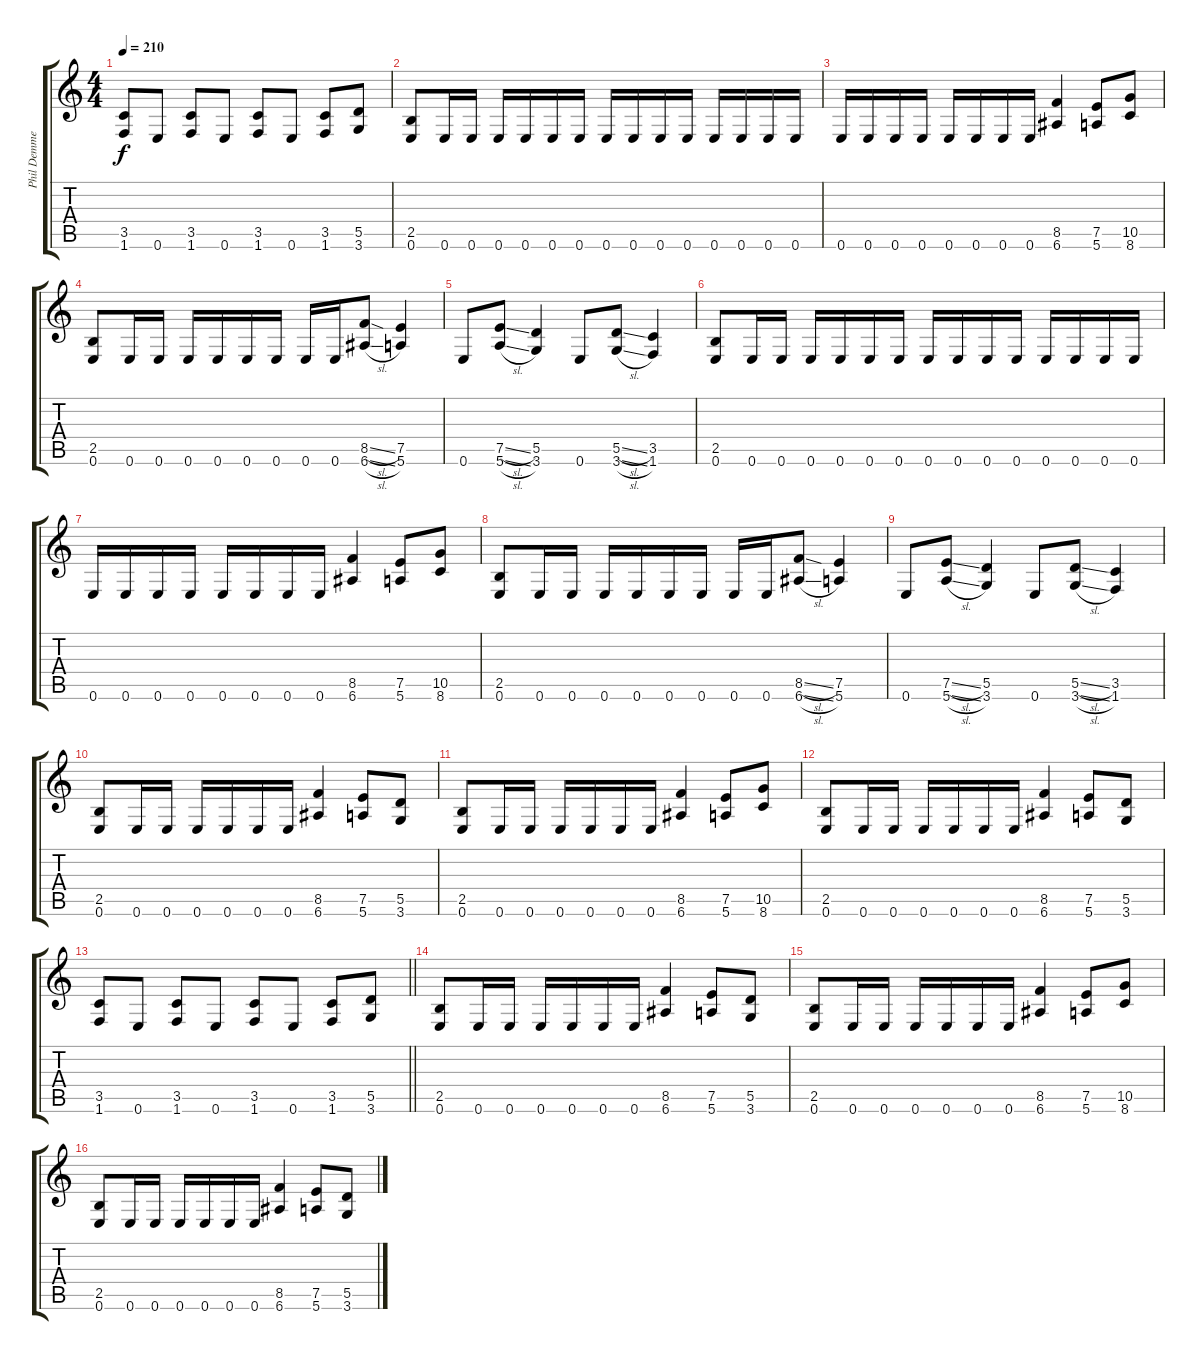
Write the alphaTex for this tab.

\track ("Phil Demmel" "Phil Demme") {instrument distortionguitar}
\staff {score tabs}
\tuning (E4 B3 G3 D3 A2 E2) {hide}
\ts (4 4)
\tempo 210
\clef g2
\ks c
(3.5 1.6).8{dy f} 0.6.8 (3.5 1.6).8 0.6.8 (3.5 1.6).8 0.6.8 (3.5 1.6).8 (5.5 3.6).8 |
(2.5 0.6).8 0.6.16 0.6.16 0.6.16 0.6.16 0.6.16 0.6.16 0.6.16 0.6.16 0.6.16 0.6.16 0.6.16 0.6.16 0.6.16 0.6.16 |
0.6.16 0.6.16 0.6.16 0.6.16 0.6.16 0.6.16 0.6.16 0.6.16 (8.5 6.6).4 (7.5 5.6).8 (10.5 8.6).8 |
(2.5 0.6).8 0.6.16 0.6.16 0.6.16 0.6.16 0.6.16 0.6.16 0.6.16 0.6.16 (8.5{sl} 6.6{sl}).8 (7.5 5.6).4 |
0.6.8 (7.5{sl} 5.6{sl}).8 (5.5 3.6).4 0.6.8 (5.5{sl} 3.6{sl}).8 (3.5 1.6).4 |
(2.5 0.6).8 0.6.16 0.6.16 0.6.16 0.6.16 0.6.16 0.6.16 0.6.16 0.6.16 0.6.16 0.6.16 0.6.16 0.6.16 0.6.16 0.6.16 |
0.6.16 0.6.16 0.6.16 0.6.16 0.6.16 0.6.16 0.6.16 0.6.16 (8.5 6.6).4 (7.5 5.6).8 (10.5 8.6).8 |
(2.5 0.6).8 0.6.16 0.6.16 0.6.16 0.6.16 0.6.16 0.6.16 0.6.16 0.6.16 (8.5{sl} 6.6{sl}).8 (7.5 5.6).4 |
0.6.8 (7.5{sl} 5.6{sl}).8 (5.5 3.6).4 0.6.8 (5.5{sl} 3.6{sl}).8 (3.5 1.6).4 |
(2.5 0.6).8 0.6.16 0.6.16 0.6.16 0.6.16 0.6.16 0.6.16 (8.5 6.6).4 (7.5 5.6).8 (5.5 3.6).8 |
(2.5 0.6).8 0.6.16 0.6.16 0.6.16 0.6.16 0.6.16 0.6.16 (8.5 6.6).4 (7.5 5.6).8 (10.5 8.6).8 |
(2.5 0.6).8 0.6.16 0.6.16 0.6.16 0.6.16 0.6.16 0.6.16 (8.5 6.6).4 (7.5 5.6).8 (5.5 3.6).8 |
\barLineRight lightlight
(3.5 1.6).8 0.6.8 (3.5 1.6).8 0.6.8 (3.5 1.6).8 0.6.8 (3.5 1.6).8 (5.5 3.6).8 |
(2.5 0.6).8 0.6.16 0.6.16 0.6.16 0.6.16 0.6.16 0.6.16 (8.5 6.6).4 (7.5 5.6).8 (5.5 3.6).8 |
(2.5 0.6).8 0.6.16 0.6.16 0.6.16 0.6.16 0.6.16 0.6.16 (8.5 6.6).4 (7.5 5.6).8 (10.5 8.6).8 |
(2.5 0.6).8 0.6.16 0.6.16 0.6.16 0.6.16 0.6.16 0.6.16 (8.5 6.6).4 (7.5 5.6).8 (5.5 3.6).8
